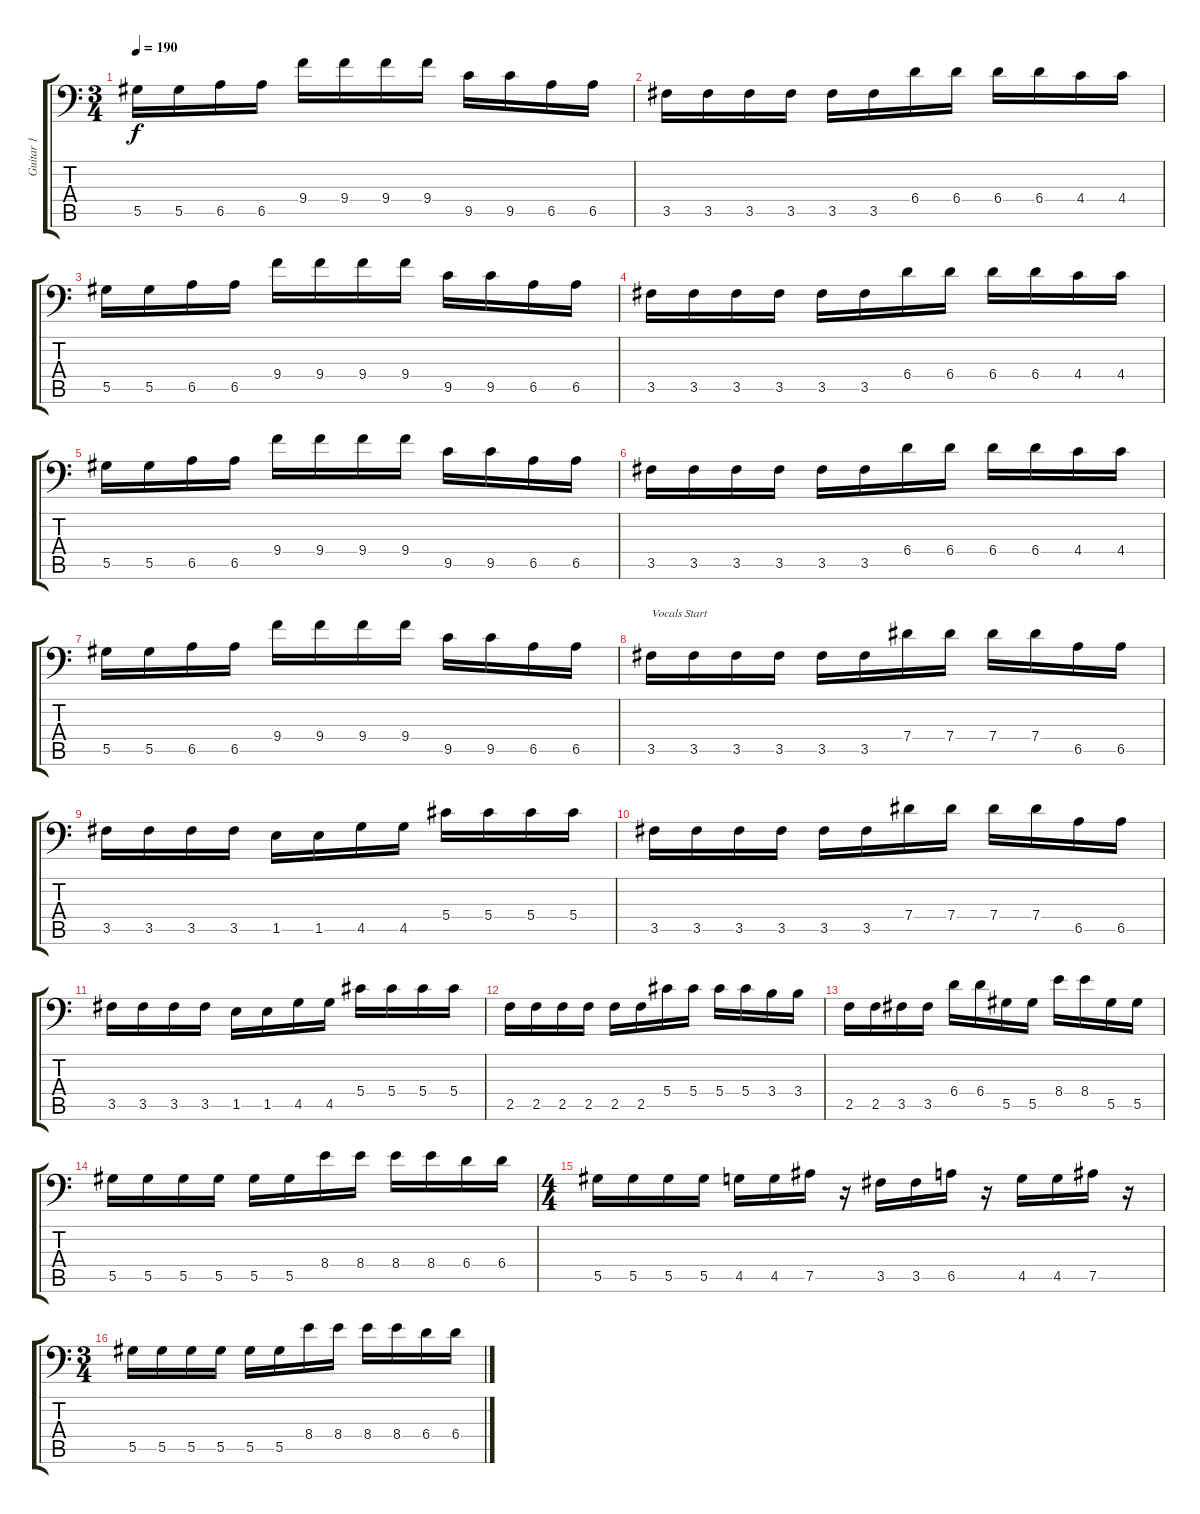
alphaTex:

\track ("Guitar 1" "Guitar 1") {instrument distortionguitar}
\staff {score tabs}
\tuning (Bb3 F3 Db3 Ab2 Eb2 Bb1) {hide}
\ts (3 4)
\tempo 190
\clef f4
\ks c
5.5.16{dy f} 5.5.16 6.5.16 6.5.16 9.4.16 9.4.16 9.4.16 9.4.16 9.5.16 9.5.16 6.5.16 6.5.16 |
3.5.16 3.5.16 3.5.16 3.5.16 3.5.16 3.5.16 6.4.16 6.4.16 6.4.16 6.4.16 4.4.16 4.4.16 |
5.5.16 5.5.16 6.5.16 6.5.16 9.4.16 9.4.16 9.4.16 9.4.16 9.5.16 9.5.16 6.5.16 6.5.16 |
3.5.16 3.5.16 3.5.16 3.5.16 3.5.16 3.5.16 6.4.16 6.4.16 6.4.16 6.4.16 4.4.16 4.4.16 |
5.5.16 5.5.16 6.5.16 6.5.16 9.4.16 9.4.16 9.4.16 9.4.16 9.5.16 9.5.16 6.5.16 6.5.16 |
3.5.16 3.5.16 3.5.16 3.5.16 3.5.16 3.5.16 6.4.16 6.4.16 6.4.16 6.4.16 4.4.16 4.4.16 |
5.5.16 5.5.16 6.5.16 6.5.16 9.4.16 9.4.16 9.4.16 9.4.16 9.5.16 9.5.16 6.5.16 6.5.16 |
3.5.16{txt "Vocals Start"} 3.5.16 3.5.16 3.5.16 3.5.16 3.5.16 7.4.16 7.4.16 7.4.16 7.4.16 6.5.16 6.5.16 |
3.5.16 3.5.16 3.5.16 3.5.16 1.5.16 1.5.16 4.5.16 4.5.16 5.4.16 5.4.16 5.4.16 5.4.16 |
3.5.16 3.5.16 3.5.16 3.5.16 3.5.16 3.5.16 7.4.16 7.4.16 7.4.16 7.4.16 6.5.16 6.5.16 |
3.5.16 3.5.16 3.5.16 3.5.16 1.5.16 1.5.16 4.5.16 4.5.16 5.4.16 5.4.16 5.4.16 5.4.16 |
2.5.16 2.5.16 2.5.16 2.5.16 2.5.16 2.5.16 5.4.16 5.4.16 5.4.16 5.4.16 3.4.16 3.4.16 |
2.5.16 2.5.16 3.5.16 3.5.16 6.4.16 6.4.16 5.5.16 5.5.16 8.4.16 8.4.16 5.5.16 5.5.16 |
5.5.16 5.5.16 5.5.16 5.5.16 5.5.16 5.5.16 8.4.16 8.4.16 8.4.16 8.4.16 6.4.16 6.4.16 |
\ts (4 4)
5.5.16 5.5.16 5.5.16 5.5.16 4.5.16 4.5.16 7.5.16 r.16 3.5.16 3.5.16 6.5.16 r.16 4.5.16 4.5.16 7.5.16 r.16 |
\ts (3 4)
5.5.16 5.5.16 5.5.16 5.5.16 5.5.16 5.5.16 8.4.16 8.4.16 8.4.16 8.4.16 6.4.16 6.4.16
